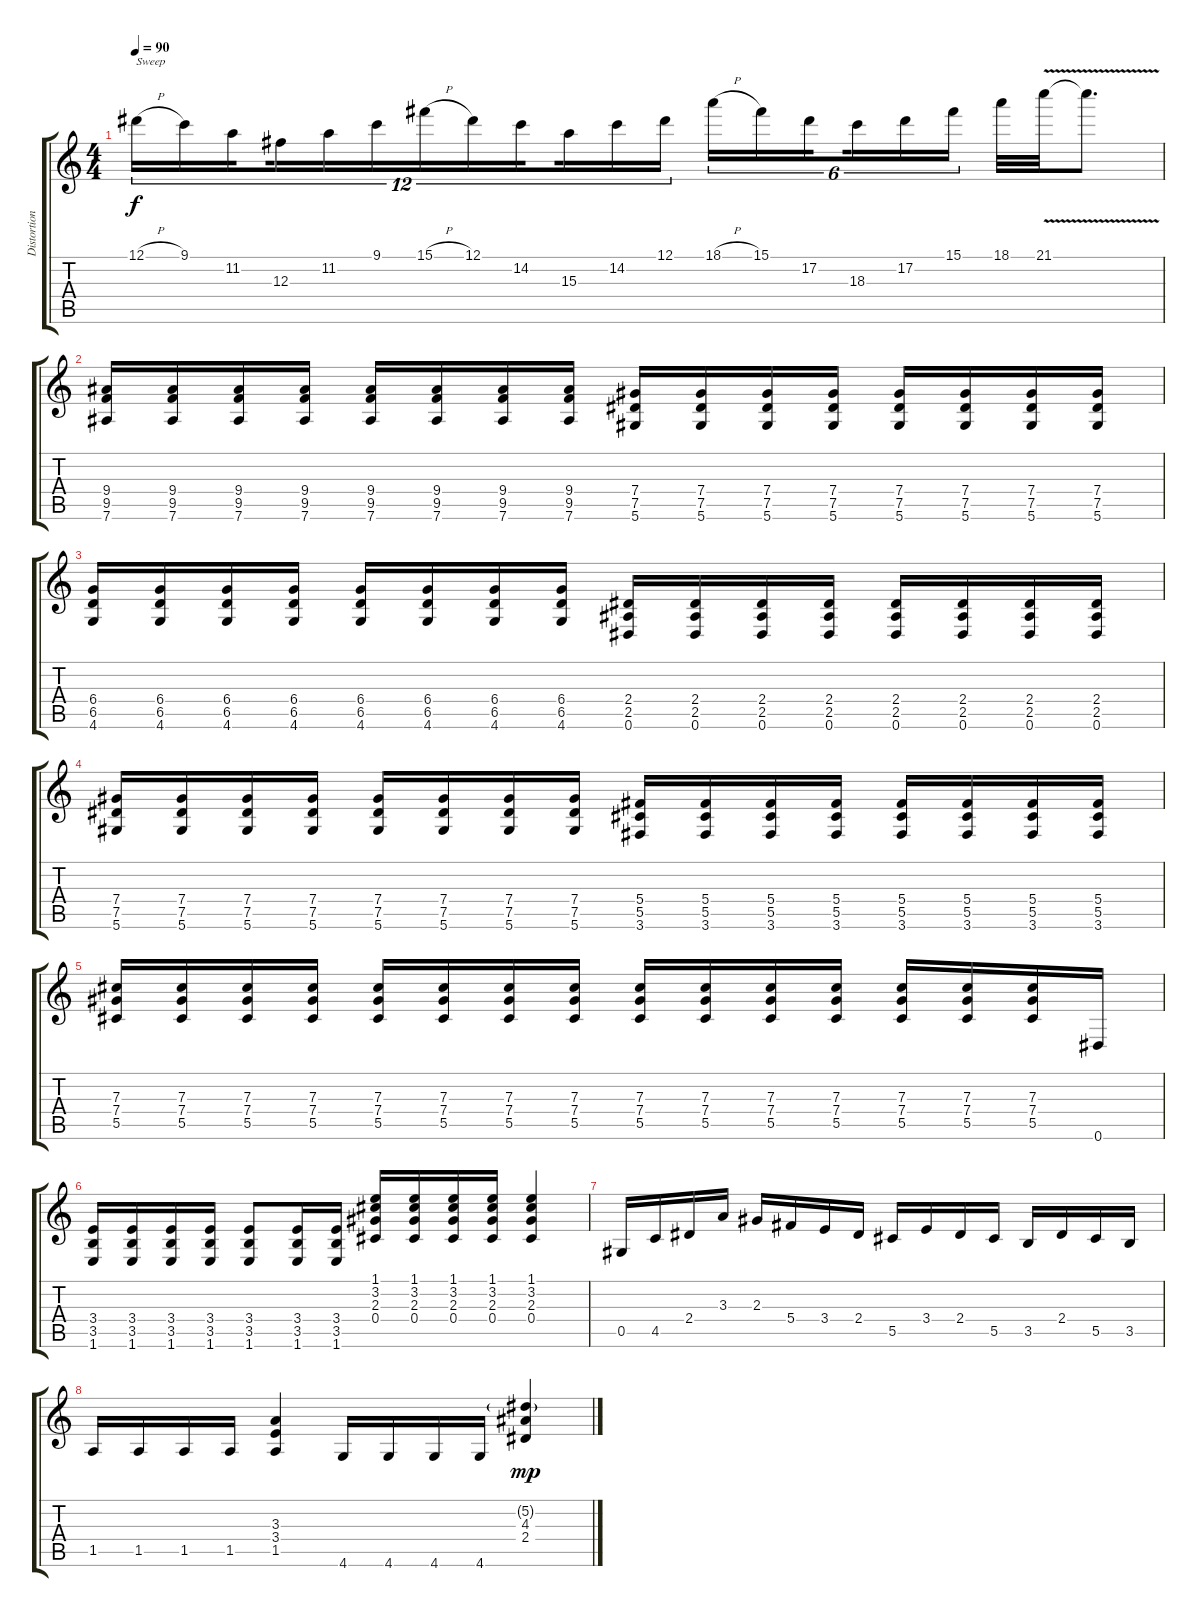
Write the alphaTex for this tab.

\track ("Distortion gtr" "Distortion") {instrument distortionguitar}
\staff {score tabs}
\tuning (Eb4 Bb3 Gb3 Db3 Ab2 Eb2) {hide}
\ts (4 4)
\tempo 90
\clef g2
\ks c
12.1{h}.16{tu (12 8) txt "Sweep" dy f} 9.1.16{tu (12 8)} 11.2.16{tu (12 8) beam splitsecondary} 12.3.16{tu (12 8)} 11.2.16{tu (12 8)} 9.1.16{tu (12 8)} 15.1{h}.16{tu (12 8)} 12.1.16{tu (12 8)} 14.2.16{tu (12 8) beam splitsecondary} 15.3.16{tu (12 8)} 14.2.16{tu (12 8)} 12.1.16{tu (12 8)} 18.1{h}.16{tu (6 4)} 15.1.16{tu (6 4)} 17.2.16{tu (6 4) beam splitsecondary} 18.3.16{tu (6 4)} 17.2.16{tu (6 4)} 15.1.16{tu (6 4)} 18.1.32 21.1{v}.32 21.1{t}.8{d} |
(9.4 9.5 7.6).16 (9.4 9.5 7.6).16 (9.4 9.5 7.6).16 (9.4 9.5 7.6).16 (9.4 9.5 7.6).16 (9.4 9.5 7.6).16 (9.4 9.5 7.6).16 (9.4 9.5 7.6).16 (7.4 7.5 5.6).16 (7.4 7.5 5.6).16 (7.4 7.5 5.6).16 (7.4 7.5 5.6).16 (7.4 7.5 5.6).16 (7.4 7.5 5.6).16 (7.4 7.5 5.6).16 (7.4 7.5 5.6).16 |
(6.4 6.5 4.6).16 (6.4 6.5 4.6).16 (6.4 6.5 4.6).16 (6.4 6.5 4.6).16 (6.4 6.5 4.6).16 (6.4 6.5 4.6).16 (6.4 6.5 4.6).16 (6.4 6.5 4.6).16 (2.4 2.5 0.6).16 (2.4 2.5 0.6).16 (2.4 2.5 0.6).16 (2.4 2.5 0.6).16 (2.4 2.5 0.6).16 (2.4 2.5 0.6).16 (2.4 2.5 0.6).16 (2.4 2.5 0.6).16 |
(7.4 7.5 5.6).16 (7.4 7.5 5.6).16 (7.4 7.5 5.6).16 (7.4 7.5 5.6).16 (7.4 7.5 5.6).16 (7.4 7.5 5.6).16 (7.4 7.5 5.6).16 (7.4 7.5 5.6).16 (5.4 5.5 3.6).16 (5.4 5.5 3.6).16 (5.4 5.5 3.6).16 (5.4 5.5 3.6).16 (5.4 5.5 3.6).16 (5.4 5.5 3.6).16 (5.4 5.5 3.6).16 (5.4 5.5 3.6).16 |
(7.3 7.4 5.5).16 (7.3 7.4 5.5).16 (7.3 7.4 5.5).16 (7.3 7.4 5.5).16 (7.3 7.4 5.5).16 (7.3 7.4 5.5).16 (7.3 7.4 5.5).16 (7.3 7.4 5.5).16 (7.3 7.4 5.5).16 (7.3 7.4 5.5).16 (7.3 7.4 5.5).16 (7.3 7.4 5.5).16 (7.3 7.4 5.5).16 (7.3 7.4 5.5).16 (7.3 7.4 5.5).16 0.6.16 |
(3.4 3.5 1.6).16 (3.4 3.5 1.6).16 (3.4 3.5 1.6).16 (3.4 3.5 1.6).16 (3.4 3.5 1.6).8 (3.4 3.5 1.6).16 (3.4 3.5 1.6).16 (1.1 3.2 2.3 0.4).16 (1.1 3.2 2.3 0.4).16 (1.1 3.2 2.3 0.4).16 (1.1 3.2 2.3 0.4).16 (1.1 3.2 2.3 0.4).4 |
0.5.16 4.5.16 2.4.16 3.3.16 2.3.16 5.4.16 3.4.16 2.4.16 5.5.16 3.4.16 2.4.16 5.5.16 3.5.16 2.4.16 5.5.16 3.5.16 |
1.5.16 1.5.16 1.5.16 1.5.16 (3.3 3.4 1.5).4 4.6.16 4.6.16 4.6.16 4.6.16 (5.2{g} 4.3 2.4).4{dy mp}
